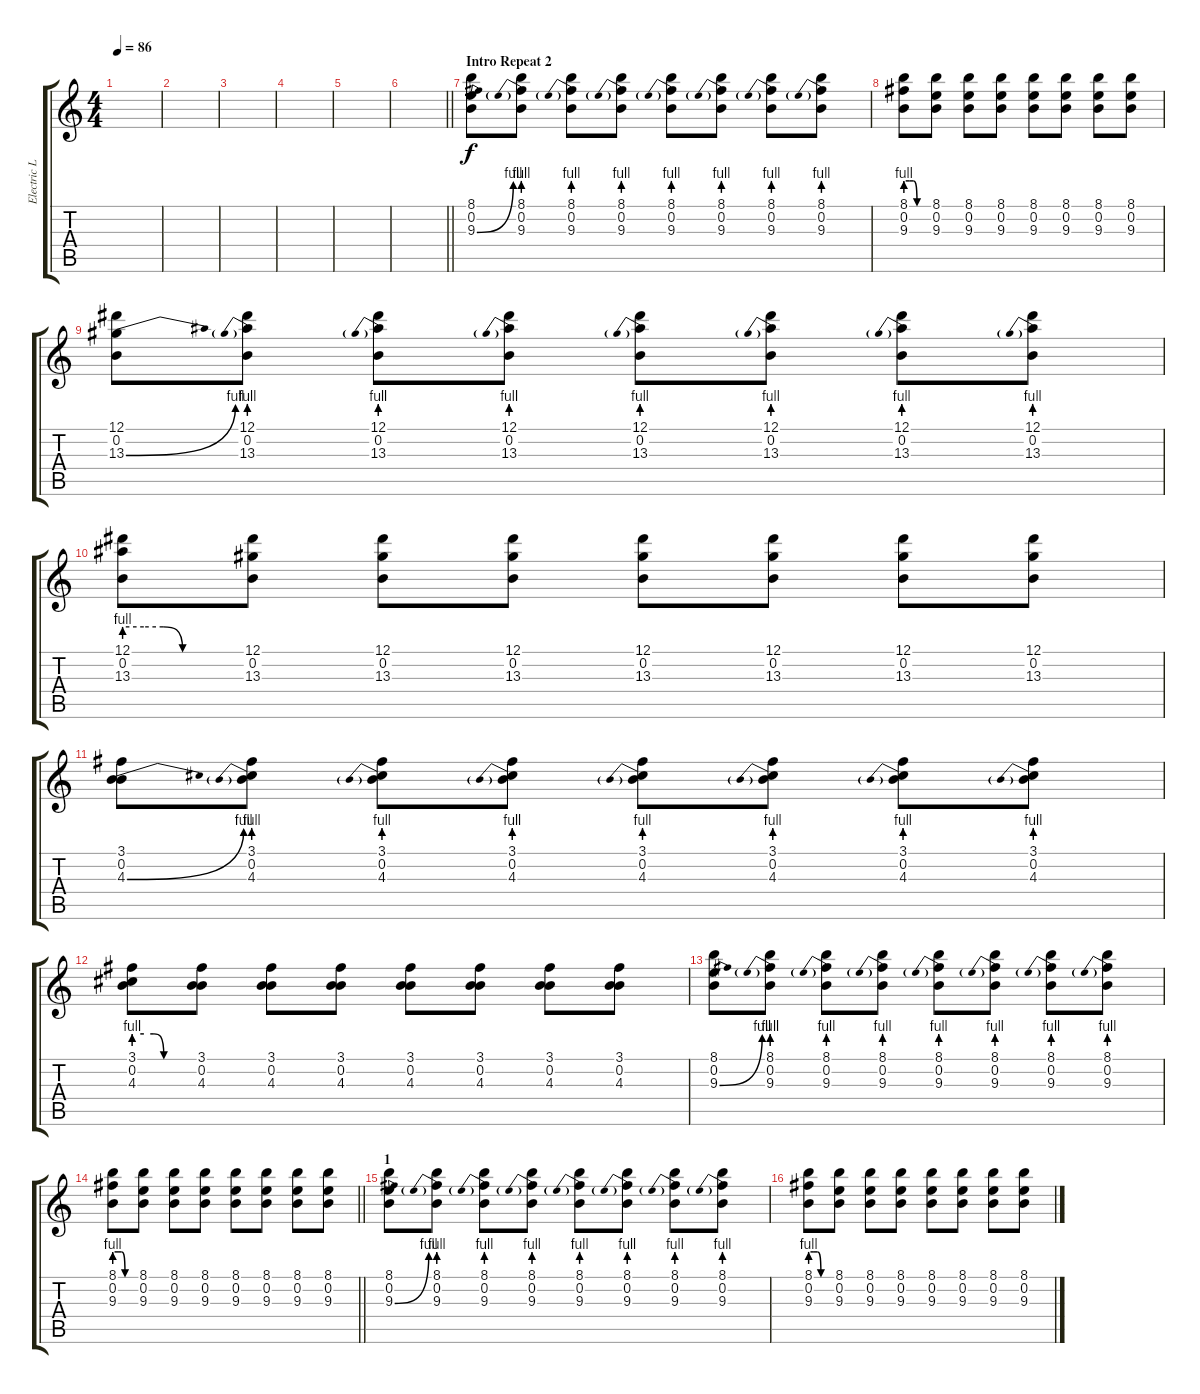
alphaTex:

\track ("Electric Lead(Distortion)" "Electric L") {instrument overdrivenguitar}
\staff {score tabs}
\tuning (Eb4 B3 G3 B2 A2 E2) {hide}
\ts (4 4)
\tempo 86
\clef g2
\ks c
|
|
|
|
|
\barLineRight lightlight
|
\section ("" "Intro Repeat 2")
(8.1 0.2 9.3{be (bend 0 0 60 4)}).8 (8.1 0.2 9.3{be (prebend 0 4 60 4)}).8 (8.1 0.2 9.3{be (prebend 0 4 60 4)}).8 (8.1 0.2 9.3{be (prebend 0 4 60 4)}).8 (8.1 0.2 9.3{be (prebend 0 4 60 4)}).8 (8.1 0.2 9.3{be (prebend 0 4 60 4)}).8 (8.1 0.2 9.3{be (prebend 0 4 60 4)}).8 (8.1 0.2 9.3{be (prebend 0 4 60 4)}).8 |
(8.1 0.2 9.3{be (custom 0 4 10 4 20 4 30 0 60 0)}).8 (8.1 0.2 9.3).8 (8.1 0.2 9.3).8 (8.1 0.2 9.3).8 (8.1 0.2 9.3).8 (8.1 0.2 9.3).8 (8.1 0.2 9.3).8 (8.1 0.2 9.3).8 |
(12.1 0.2 13.3{be (bend 0 0 60 4)}).8 (12.1 0.2 13.3{be (prebend 0 4 60 4)}).8 (12.1 0.2 13.3{be (prebend 0 4 60 4)}).8 (12.1 0.2 13.3{be (prebend 0 4 60 4)}).8 (12.1 0.2 13.3{be (prebend 0 4 60 4)}).8 (12.1 0.2 13.3{be (prebend 0 4 60 4)}).8 (12.1 0.2 13.3{be (prebend 0 4 60 4)}).8 (12.1 0.2 13.3{be (prebend 0 4 60 4)}).8 |
(12.1 0.2 13.3{be (custom 0 4 10 4 20 4 30 0 60 0)}).8 (12.1 0.2 13.3).8 (12.1 0.2 13.3).8 (12.1 0.2 13.3).8 (12.1 0.2 13.3).8 (12.1 0.2 13.3).8 (12.1 0.2 13.3).8 (12.1 0.2 13.3).8 |
(3.1 0.2 4.3{be (bend 0 0 60 4)}).8 (3.1 0.2 4.3{be (prebend 0 4 60 4)}).8 (3.1 0.2{be (prebend 0 4 60 4)} 4.3).8 (3.1 0.2{be (prebend 0 4 60 4)} 4.3).8 (3.1 0.2{be (prebend 0 4 60 4)} 4.3).8 (3.1 0.2{be (prebend 0 4 60 4)} 4.3).8 (3.1 0.2{be (prebend 0 4 60 4)} 4.3).8 (3.1 0.2{be (prebend 0 4 60 4)} 4.3).8 |
(3.1 0.2{be (custom 0 4 10 4 20 4 30 0 60 0)} 4.3).8 (3.1 0.2 4.3).8 (3.1 0.2 4.3).8 (3.1 0.2 4.3).8 (3.1 0.2 4.3).8 (3.1 0.2 4.3).8 (3.1 0.2 4.3).8 (3.1 0.2 4.3).8 |
(8.1 0.2 9.3{be (bend 0 0 60 4)}).8 (8.1 0.2 9.3{be (prebend 0 4 60 4)}).8 (8.1 0.2 9.3{be (prebend 0 4 60 4)}).8 (8.1 0.2 9.3{be (prebend 0 4 60 4)}).8 (8.1 0.2 9.3{be (prebend 0 4 60 4)}).8 (8.1 0.2 9.3{be (prebend 0 4 60 4)}).8 (8.1 0.2 9.3{be (prebend 0 4 60 4)}).8 (8.1 0.2 9.3{be (prebend 0 4 60 4)}).8 |
\barLineRight lightlight
(8.1 0.2 9.3{be (custom 0 4 10 4 20 4 30 0 60 0)}).8 (8.1 0.2 9.3).8 (8.1 0.2 9.3).8 (8.1 0.2 9.3).8 (8.1 0.2 9.3).8 (8.1 0.2 9.3).8 (8.1 0.2 9.3).8 (8.1 0.2 9.3).8 |
\section ("" "1")
(8.1 0.2 9.3{be (bend 0 0 60 4)}).8 (8.1 0.2 9.3{be (prebend 0 4 60 4)}).8 (8.1 0.2 9.3{be (prebend 0 4 60 4)}).8 (8.1 0.2 9.3{be (prebend 0 4 60 4)}).8 (8.1 0.2 9.3{be (prebend 0 4 60 4)}).8 (8.1 0.2 9.3{be (prebend 0 4 60 4)}).8 (8.1 0.2 9.3{be (prebend 0 4 60 4)}).8 (8.1 0.2 9.3{be (prebend 0 4 60 4)}).8 |
(8.1 0.2 9.3{be (custom 0 4 10 4 20 4 30 0 60 0)}).8 (8.1 0.2 9.3).8 (8.1 0.2 9.3).8 (8.1 0.2 9.3).8 (8.1 0.2 9.3).8 (8.1 0.2 9.3).8 (8.1 0.2 9.3).8 (8.1 0.2 9.3).8
